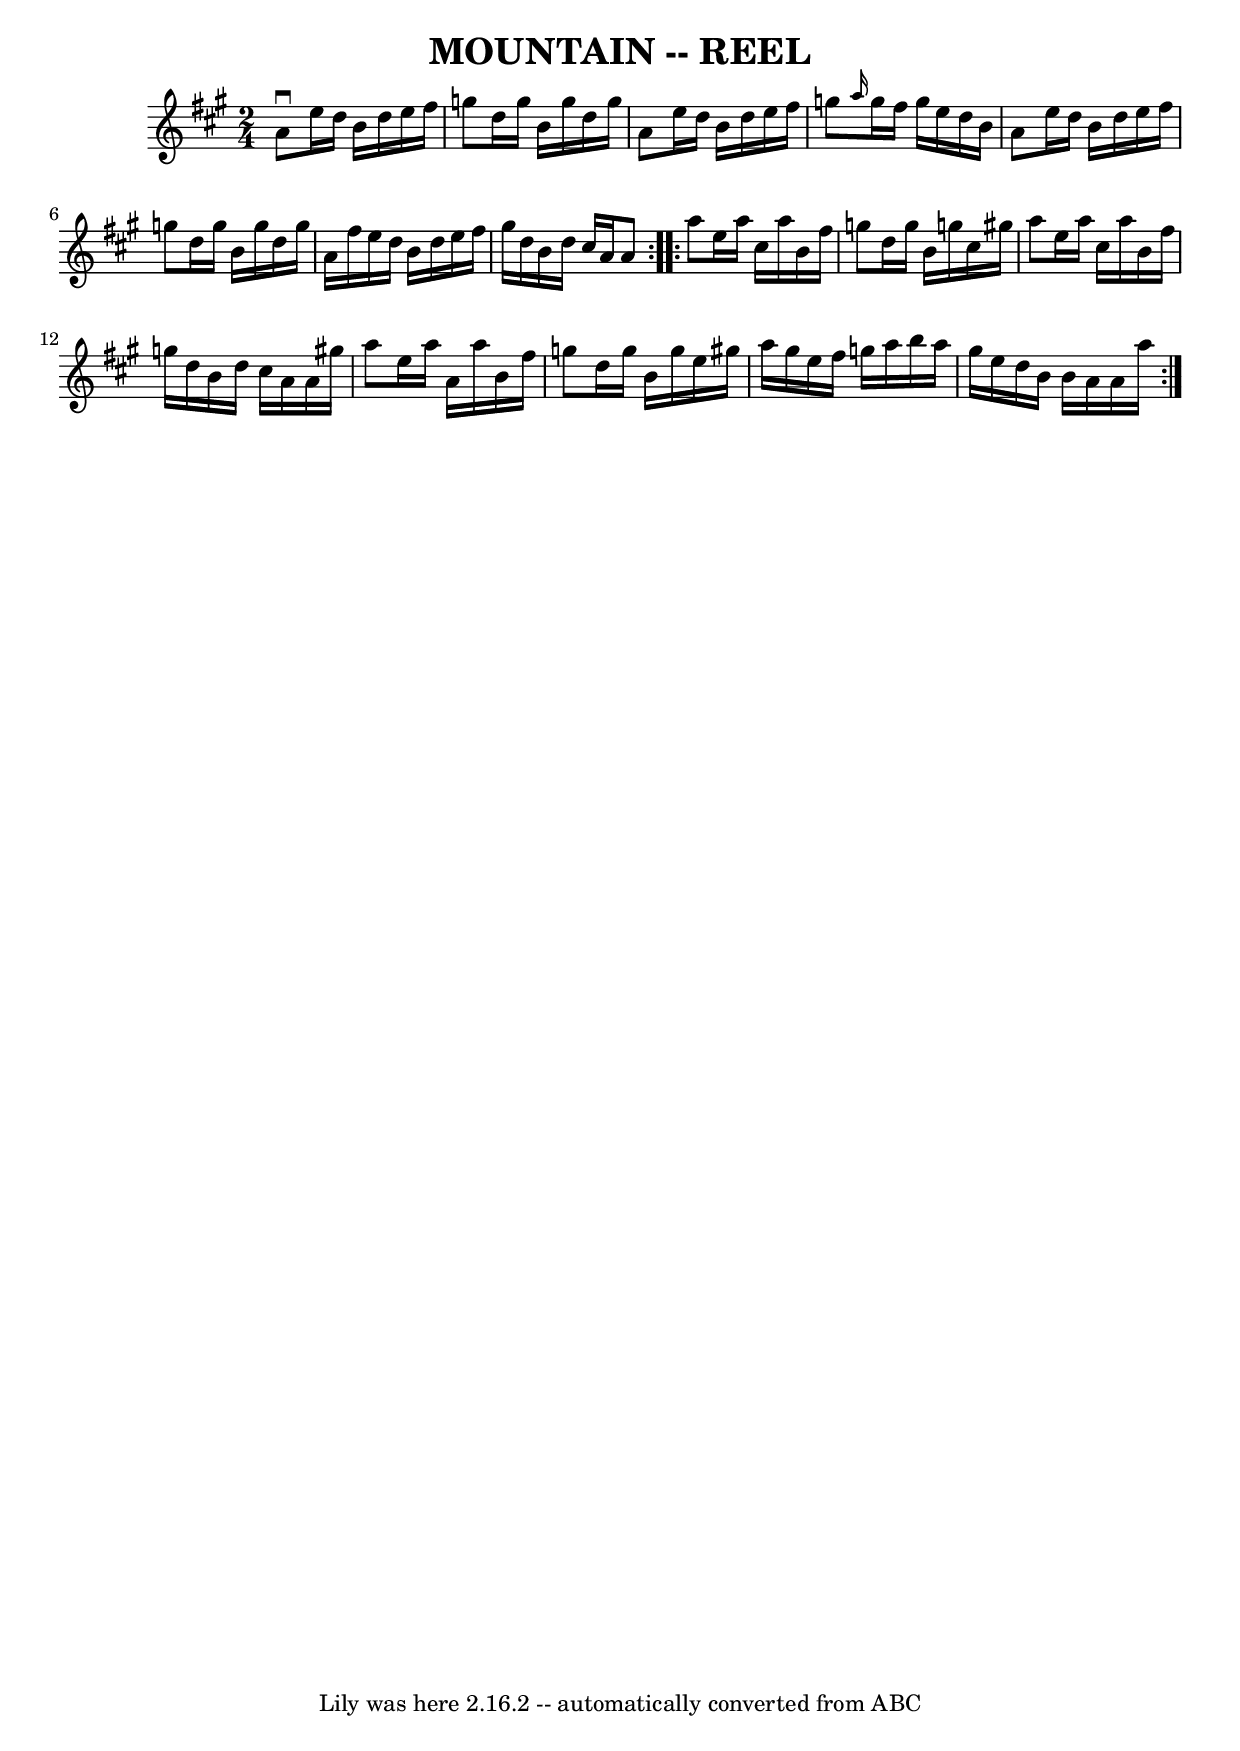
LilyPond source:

\version "2.16.2"
\include "Mammoth.ily"
\header {
  %% book = "Ryan's Mammoth Collection of Fiddle Tunes"
  crossRefNumber = "1"
  footnotes = ""
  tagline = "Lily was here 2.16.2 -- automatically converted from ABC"
  title = "MOUNTAIN -- REEL"

}
voicedefault =  {



  \repeat volta 2 {

    \time 2/4 
    \key a \major a'8^\downbow e''16 d''16 b'16 d''16    
    e''16 fis''16    |
    g''8 d''16 g''16 b'16 g''16 d''16 
    g''16    |
    a'8 e''16 d''16 b'16 d''16 e''16    
    fis''16    |
    g''8  \grace { a''16  
		 } g''16 fis''16 g''16    
    e''16 d''16 b'16        |
    a'8 e''16 d''16 b'16 d''16 
    e''16 fis''16    |
    g''8 d''16 g''16 b'16 g''16    
    d''16 g''16    |
    a'16 fis''16 e''16 d''16 b'16 d''16 
    e''16 fis''16    |
    gis''16 d''16 b'16 d''16 cis''16  
    a'16 a'8    
  }     
  \repeat volta 2 {
    a''8 e''16 a''16 cis''16    
    a''16 b'16 fis''16    |
    g''8 d''16 g''16 b'16 g''!16 
    cis''16 gis''!16    |
    a''8 e''16 a''16 cis''16 a''16 
    b'16 fis''16    |
    g''16 d''16 b'16 d''16 cis''16    
    a'16 a'16 gis''!16        |
    a''8 e''16 a''16 a'16    
    a''16 b'16 fis''16    |
    g''8 d''16 g''16 b'16 g''16  
    e''16 gis''!16    |
    a''16 gis''16 e''16 fis''16 g''16 
    a''16 b''16 a''16    |
    gis''16 e''16 d''16 b'16    
    b'16 a'16 a'16 a''16    
  }   

}

\score{
  <<

    \context Staff="default"
    {
      \voicedefault 
      
    }

  >>
  \layout {
    
  }
  \midi {
  }

}
